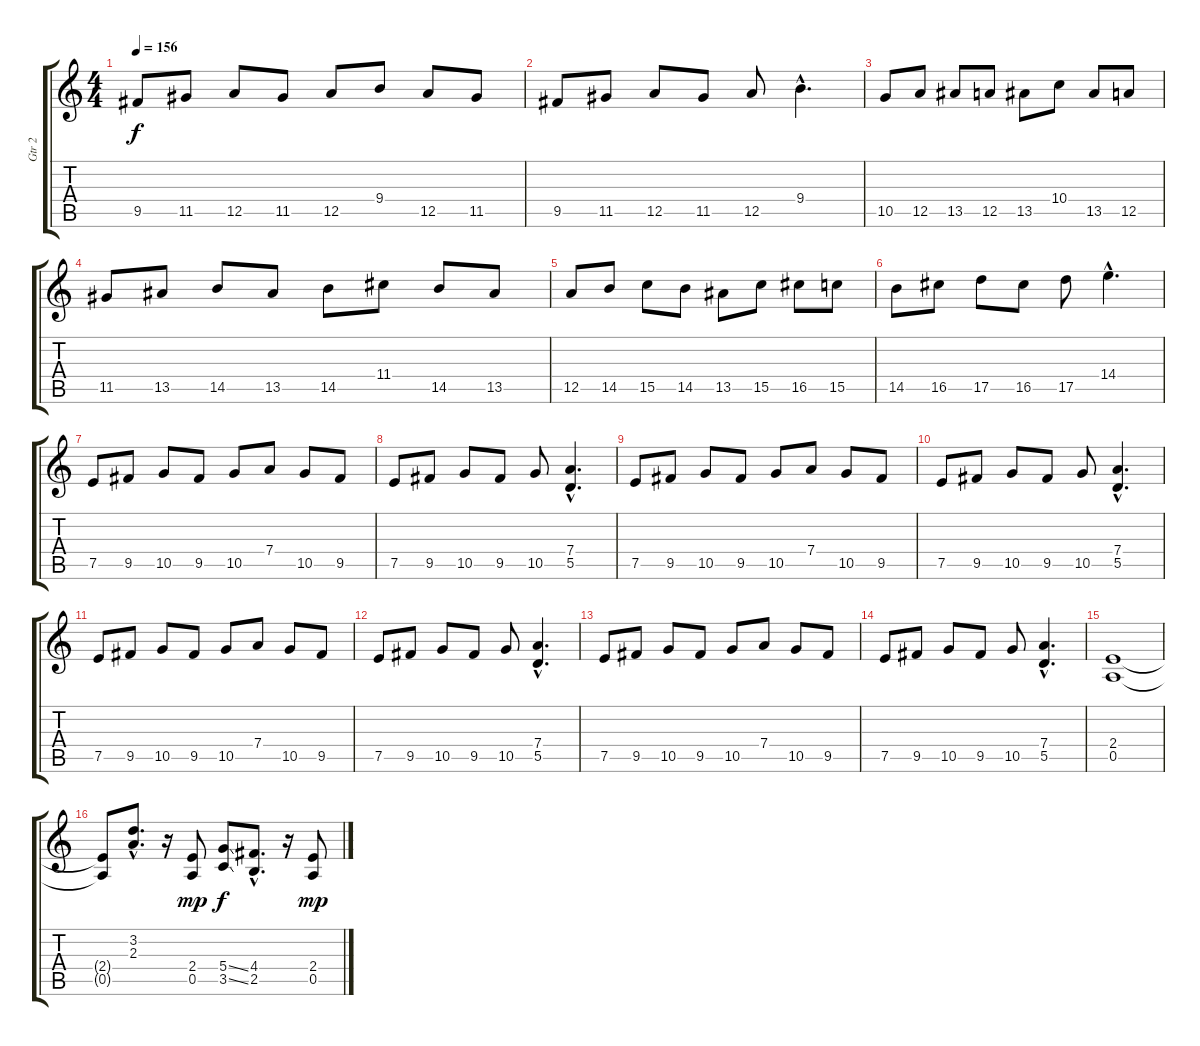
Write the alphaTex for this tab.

\track ("Gtr 2" "Gtr 2") {instrument overdrivenguitar}
\staff {score tabs}
\tuning (E4 B3 G3 D3 A2 E2) {hide}
\ts (4 4)
\tempo 156
\clef g2
\ks c
9.5.8{dy f} 11.5.8 12.5.8 11.5.8 12.5.8 9.4.8 12.5.8 11.5.8 |
9.5.8 11.5.8 12.5.8 11.5.8 12.5.8 9.4{hac}.4{d} |
10.5.8 12.5.8 13.5.8 12.5.8 13.5.8 10.4.8 13.5.8 12.5.8 |
11.5.8 13.5.8 14.5.8 13.5.8 14.5.8 11.4.8 14.5.8 13.5.8 |
12.5.8 14.5.8 15.5.8 14.5.8 13.5.8 15.5.8 16.5.8 15.5.8 |
14.5.8 16.5.8 17.5.8 16.5.8 17.5.8 14.4{hac}.4{d} |
7.5.8 9.5.8 10.5.8 9.5.8 10.5.8 7.4.8 10.5.8 9.5.8 |
7.5.8 9.5.8 10.5.8 9.5.8 10.5.8 (7.4{hac} 5.5{hac}).4{d} |
7.5.8 9.5.8 10.5.8 9.5.8 10.5.8 7.4.8 10.5.8 9.5.8 |
7.5.8 9.5.8 10.5.8 9.5.8 10.5.8 (7.4{hac} 5.5{hac}).4{d} |
7.5.8 9.5.8 10.5.8 9.5.8 10.5.8 7.4.8 10.5.8 9.5.8 |
7.5.8 9.5.8 10.5.8 9.5.8 10.5.8 (7.4{hac} 5.5{hac}).4{d} |
7.5.8 9.5.8 10.5.8 9.5.8 10.5.8 7.4.8 10.5.8 9.5.8 |
7.5.8 9.5.8 10.5.8 9.5.8 10.5.8 (7.4{hac} 5.5{hac}).4{d} |
(2.4 0.5).1 |
(2.4{t} 0.5{t}).8 (3.2{hac} 2.3{hac}).8{d} r.16 (2.4 0.5).8{dy mp} (5.4{ss} 3.5{ss}).8{dy f} (4.4{hac} 2.5{hac}).8{d} r.16 (2.4 0.5).8{dy mp}
